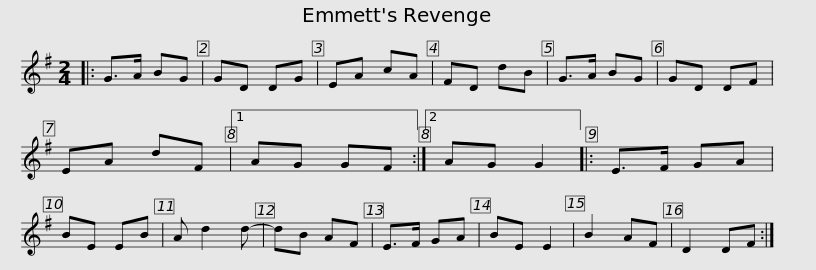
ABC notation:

X:1
L:1/8
M:2/4
I:linebreak $
K:G
V:1 treble
V:1
|: G>A BG | GD DG | EA cA | FD dB | G>A BG | %5
 GD DF | EA dF |1 AG GF :|2 AG G2 |: E>F GA |$ %10
 BE EB | A d2 d- | dB AF | E>F GA | BE E2 | %15
 B2 AF | D2 DF :| %17
